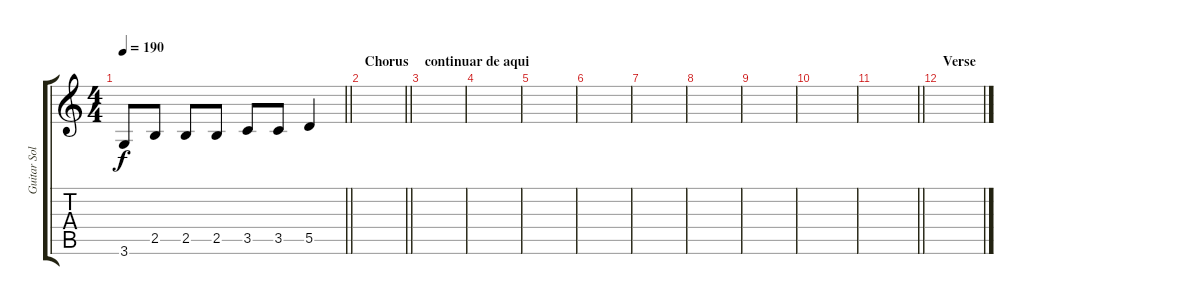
\track ("Guitar Solo A" "Guitar Sol") {instrument distortionguitar}
\staff {score tabs}
\tuning (E4 B3 G3 D3 A2 E2) {hide}
\ts (4 4)
\tempo 190
\clef g2
\barLineRight lightlight
\ks c
3.6.8{dy f} 2.5.8 2.5.8 2.5.8 3.5.8 3.5.8 5.5.4 |
\section ("" "Chorus ")
\barLineRight lightlight
|
\section ("" "continuar de aqui")
|
|
|
|
|
|
|
|
\barLineRight lightlight
|
\section ("" "Verse ")
